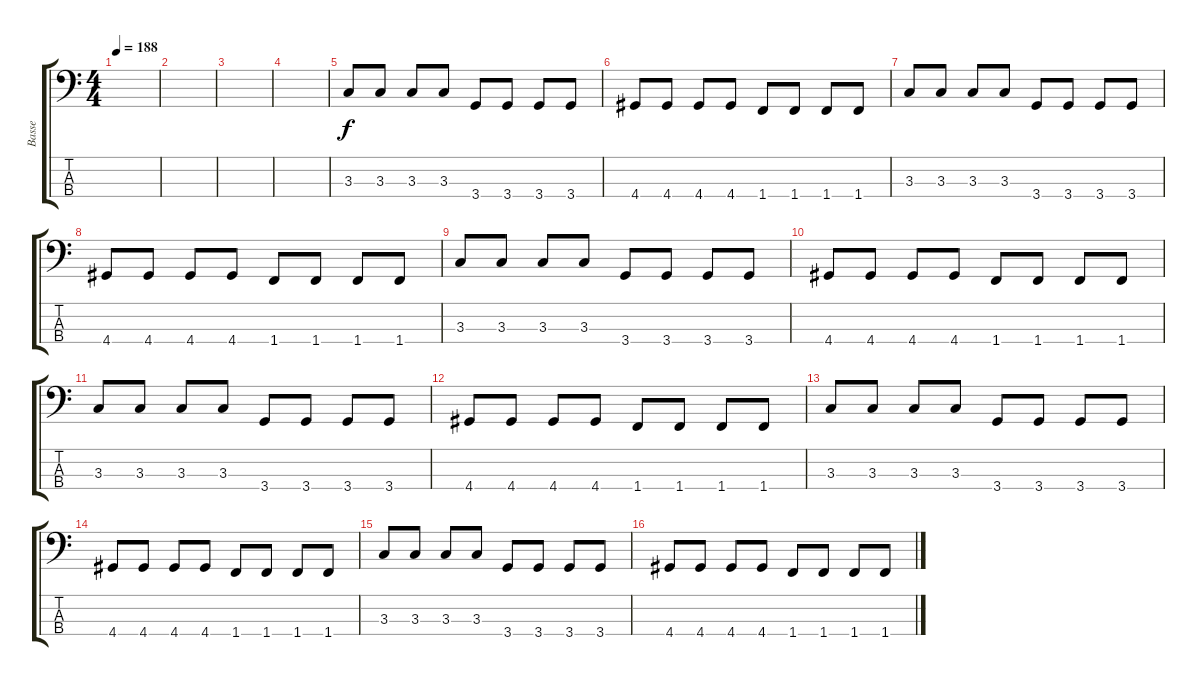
\track ("Basse" "Basse") {instrument electricbasspick}
\staff {score tabs}
\tuning (G2 D2 A1 E1) {hide}
\ts (4 4)
\tempo 188
\clef f4
\ks c
|
|
|
|
3.3.8 3.3.8 3.3.8 3.3.8 3.4.8 3.4.8 3.4.8 3.4.8 |
4.4.8 4.4.8 4.4.8 4.4.8 1.4.8 1.4.8 1.4.8 1.4.8 |
3.3.8 3.3.8 3.3.8 3.3.8 3.4.8 3.4.8 3.4.8 3.4.8 |
4.4.8 4.4.8 4.4.8 4.4.8 1.4.8 1.4.8 1.4.8 1.4.8 |
3.3.8 3.3.8 3.3.8 3.3.8 3.4.8 3.4.8 3.4.8 3.4.8 |
4.4.8 4.4.8 4.4.8 4.4.8 1.4.8 1.4.8 1.4.8 1.4.8 |
3.3.8 3.3.8 3.3.8 3.3.8 3.4.8 3.4.8 3.4.8 3.4.8 |
4.4.8 4.4.8 4.4.8 4.4.8 1.4.8 1.4.8 1.4.8 1.4.8 |
3.3.8 3.3.8 3.3.8 3.3.8 3.4.8 3.4.8 3.4.8 3.4.8 |
4.4.8 4.4.8 4.4.8 4.4.8 1.4.8 1.4.8 1.4.8 1.4.8 |
3.3.8 3.3.8 3.3.8 3.3.8 3.4.8 3.4.8 3.4.8 3.4.8 |
4.4.8 4.4.8 4.4.8 4.4.8 1.4.8 1.4.8 1.4.8 1.4.8
